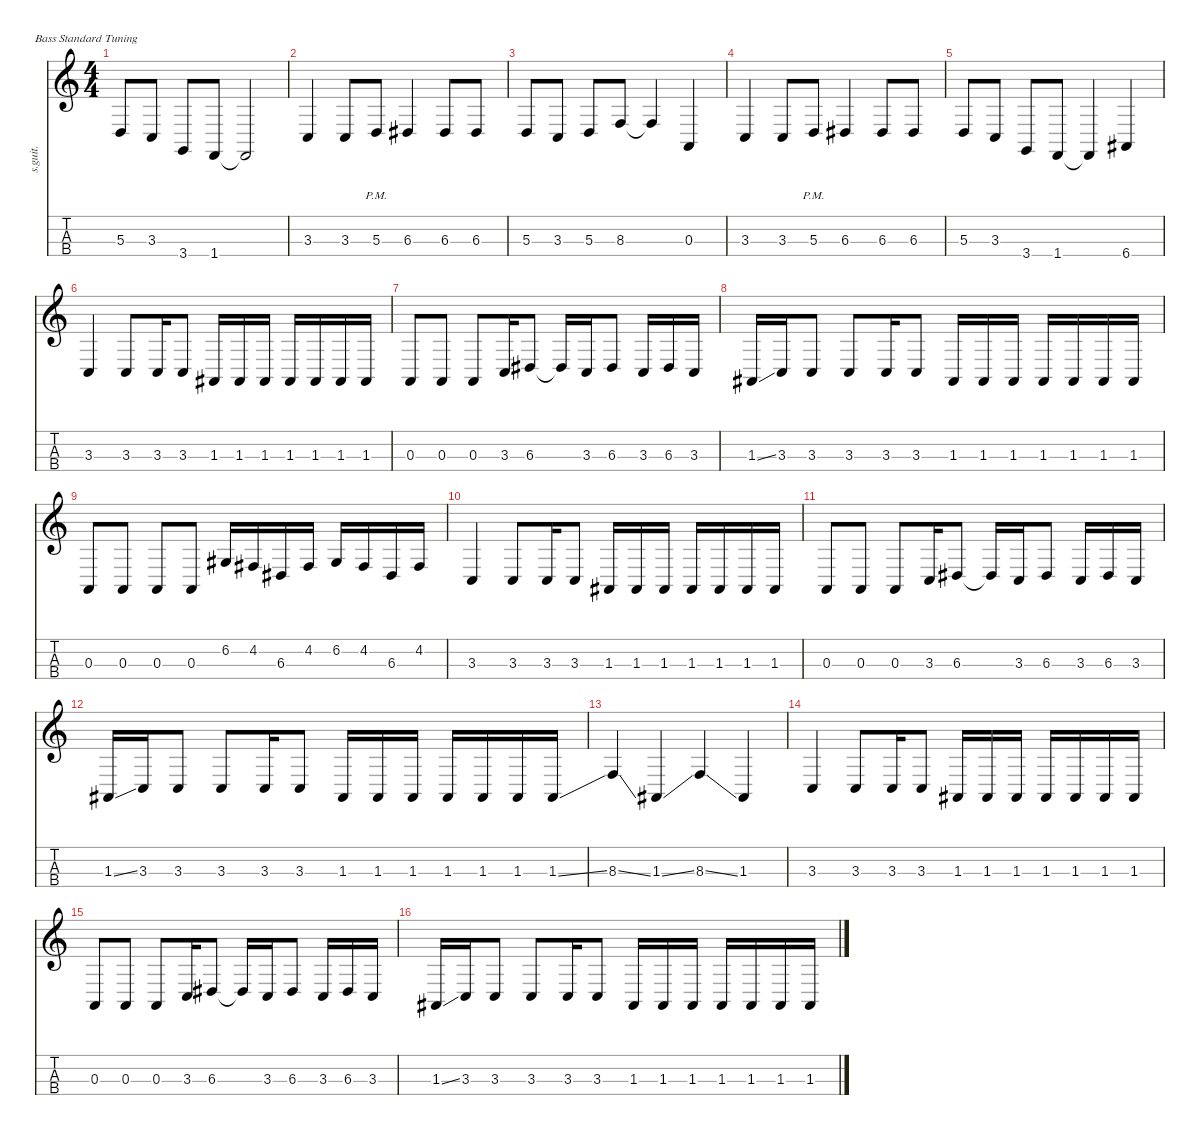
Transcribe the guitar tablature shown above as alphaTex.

\defaultSystemsLayout 4
\hideDynamics
\bracketExtendMode nobrackets
\track ("Colin Greenwood" "s.guit.") {instrument electricbassfinger}
\staff {score tabs}
\tuning (G2 D2 A1 E1)
\ts (4 4)
\tempo (88 hide)
\clef g2
\ks c
5.3.8{lyrics (0 "") lyrics (1 "") lyrics (2 "") lyrics (3 "") lyrics (4 "") dy f} 3.3.8{lyrics (0 "") lyrics (1 "") lyrics (2 "") lyrics (3 "") lyrics (4 "")} 3.4.8{lyrics (0 "") lyrics (1 "") lyrics (2 "") lyrics (3 "") lyrics (4 "")} 1.4.8{lyrics (0 "") lyrics (1 "") lyrics (2 "") lyrics (3 "") lyrics (4 "")} 1.4{t}.2{lyrics (0 "") lyrics (1 "") lyrics (2 "") lyrics (3 "") lyrics (4 "")} |
3.3.4{lyrics (0 "") lyrics (1 "") lyrics (2 "") lyrics (3 "") lyrics (4 "")} 3.3.8{lyrics (0 "") lyrics (1 "") lyrics (2 "") lyrics (3 "") lyrics (4 "")} 5.3{pm}.8{lyrics (0 "") lyrics (1 "") lyrics (2 "") lyrics (3 "") lyrics (4 "")} 6.3{acc #}.4{lyrics (0 "") lyrics (1 "") lyrics (2 "") lyrics (3 "") lyrics (4 "")} 6.3{acc #}.8{lyrics (0 "") lyrics (1 "") lyrics (2 "") lyrics (3 "") lyrics (4 "")} 6.3{acc #}.8{lyrics (0 "") lyrics (1 "") lyrics (2 "") lyrics (3 "") lyrics (4 "")} |
5.3.8{lyrics (0 "") lyrics (1 "") lyrics (2 "") lyrics (3 "") lyrics (4 "")} 3.3.8{lyrics (0 "") lyrics (1 "") lyrics (2 "") lyrics (3 "") lyrics (4 "")} 5.3.8{lyrics (0 "") lyrics (1 "") lyrics (2 "") lyrics (3 "") lyrics (4 "")} 8.3.8{lyrics (0 "") lyrics (1 "") lyrics (2 "") lyrics (3 "") lyrics (4 "")} 8.3{t}.4{lyrics (0 "") lyrics (1 "") lyrics (2 "") lyrics (3 "") lyrics (4 "")} 0.3.4{lyrics (0 "") lyrics (1 "") lyrics (2 "") lyrics (3 "") lyrics (4 "")} |
3.3.4{lyrics (0 "") lyrics (1 "") lyrics (2 "") lyrics (3 "") lyrics (4 "")} 3.3.8{lyrics (0 "") lyrics (1 "") lyrics (2 "") lyrics (3 "") lyrics (4 "")} 5.3{pm}.8{lyrics (0 "") lyrics (1 "") lyrics (2 "") lyrics (3 "") lyrics (4 "")} 6.3{acc #}.4{lyrics (0 "") lyrics (1 "") lyrics (2 "") lyrics (3 "") lyrics (4 "")} 6.3{acc #}.8{lyrics (0 "") lyrics (1 "") lyrics (2 "") lyrics (3 "") lyrics (4 "")} 6.3{acc #}.8{lyrics (0 "") lyrics (1 "") lyrics (2 "") lyrics (3 "") lyrics (4 "")} |
5.3.8{lyrics (0 "") lyrics (1 "") lyrics (2 "") lyrics (3 "") lyrics (4 "")} 3.3.8{lyrics (0 "") lyrics (1 "") lyrics (2 "") lyrics (3 "") lyrics (4 "")} 3.4.8{lyrics (0 "") lyrics (1 "") lyrics (2 "") lyrics (3 "") lyrics (4 "")} 1.4.8{lyrics (0 "") lyrics (1 "") lyrics (2 "") lyrics (3 "") lyrics (4 "")} 1.4{t}.4{lyrics (0 "") lyrics (1 "") lyrics (2 "") lyrics (3 "") lyrics (4 "")} 6.4{acc #}.4{lyrics (0 "") lyrics (1 "") lyrics (2 "") lyrics (3 "") lyrics (4 "")} |
3.3.4{lyrics (0 "") lyrics (1 "") lyrics (2 "") lyrics (3 "") lyrics (4 "")} 3.3.8{lyrics (0 "") lyrics (1 "") lyrics (2 "") lyrics (3 "") lyrics (4 "")} 3.3.16{lyrics (0 "") lyrics (1 "") lyrics (2 "") lyrics (3 "") lyrics (4 "")} 3.3.8{lyrics (0 "") lyrics (1 "") lyrics (2 "") lyrics (3 "") lyrics (4 "")} 1.3{acc #}.16{lyrics (0 "") lyrics (1 "") lyrics (2 "") lyrics (3 "") lyrics (4 "")} 1.3{acc #}.16{lyrics (0 "") lyrics (1 "") lyrics (2 "") lyrics (3 "") lyrics (4 "")} 1.3{acc #}.16{lyrics (0 "") lyrics (1 "") lyrics (2 "") lyrics (3 "") lyrics (4 "")} 1.3{acc #}.16{lyrics (0 "") lyrics (1 "") lyrics (2 "") lyrics (3 "") lyrics (4 "")} 1.3{acc #}.16{lyrics (0 "") lyrics (1 "") lyrics (2 "") lyrics (3 "") lyrics (4 "")} 1.3{acc #}.16{lyrics (0 "") lyrics (1 "") lyrics (2 "") lyrics (3 "") lyrics (4 "")} 1.3{acc #}.16{lyrics (0 "") lyrics (1 "") lyrics (2 "") lyrics (3 "") lyrics (4 "")} |
0.3.8{lyrics (0 "") lyrics (1 "") lyrics (2 "") lyrics (3 "") lyrics (4 "")} 0.3.8{lyrics (0 "") lyrics (1 "") lyrics (2 "") lyrics (3 "") lyrics (4 "")} 0.3.8{lyrics (0 "") lyrics (1 "") lyrics (2 "") lyrics (3 "") lyrics (4 "")} 3.3.16{lyrics (0 "") lyrics (1 "") lyrics (2 "") lyrics (3 "") lyrics (4 "")} 6.3{acc #}.8{lyrics (0 "") lyrics (1 "") lyrics (2 "") lyrics (3 "") lyrics (4 "")} 6.3{t acc #}.16{lyrics (0 "") lyrics (1 "") lyrics (2 "") lyrics (3 "") lyrics (4 "")} 3.3.16{lyrics (0 "") lyrics (1 "") lyrics (2 "") lyrics (3 "") lyrics (4 "")} 6.3{acc #}.8{lyrics (0 "") lyrics (1 "") lyrics (2 "") lyrics (3 "") lyrics (4 "")} 3.3.16{lyrics (0 "") lyrics (1 "") lyrics (2 "") lyrics (3 "") lyrics (4 "")} 6.3{acc #}.16{lyrics (0 "") lyrics (1 "") lyrics (2 "") lyrics (3 "") lyrics (4 "")} 3.3.16{lyrics (0 "") lyrics (1 "") lyrics (2 "") lyrics (3 "") lyrics (4 "")} |
1.3{ss acc #}.16{lyrics (0 "") lyrics (1 "") lyrics (2 "") lyrics (3 "") lyrics (4 "")} 3.3.16{lyrics (0 "") lyrics (1 "") lyrics (2 "") lyrics (3 "") lyrics (4 "")} 3.3.8{lyrics (0 "") lyrics (1 "") lyrics (2 "") lyrics (3 "") lyrics (4 "")} 3.3.8{lyrics (0 "") lyrics (1 "") lyrics (2 "") lyrics (3 "") lyrics (4 "")} 3.3.16{lyrics (0 "") lyrics (1 "") lyrics (2 "") lyrics (3 "") lyrics (4 "")} 3.3.8{lyrics (0 "") lyrics (1 "") lyrics (2 "") lyrics (3 "") lyrics (4 "")} 1.3{acc #}.16{lyrics (0 "") lyrics (1 "") lyrics (2 "") lyrics (3 "") lyrics (4 "")} 1.3{acc #}.16{lyrics (0 "") lyrics (1 "") lyrics (2 "") lyrics (3 "") lyrics (4 "")} 1.3{acc #}.16{lyrics (0 "") lyrics (1 "") lyrics (2 "") lyrics (3 "") lyrics (4 "")} 1.3{acc #}.16{lyrics (0 "") lyrics (1 "") lyrics (2 "") lyrics (3 "") lyrics (4 "")} 1.3{acc #}.16{lyrics (0 "") lyrics (1 "") lyrics (2 "") lyrics (3 "") lyrics (4 "")} 1.3{acc #}.16{lyrics (0 "") lyrics (1 "") lyrics (2 "") lyrics (3 "") lyrics (4 "")} 1.3{acc #}.16{lyrics (0 "") lyrics (1 "") lyrics (2 "") lyrics (3 "") lyrics (4 "")} |
0.3.8{lyrics (0 "") lyrics (1 "") lyrics (2 "") lyrics (3 "") lyrics (4 "")} 0.3.8{lyrics (0 "") lyrics (1 "") lyrics (2 "") lyrics (3 "") lyrics (4 "")} 0.3.8{lyrics (0 "") lyrics (1 "") lyrics (2 "") lyrics (3 "") lyrics (4 "")} 0.3.8{lyrics (0 "") lyrics (1 "") lyrics (2 "") lyrics (3 "") lyrics (4 "")} 6.2{acc #}.16{lyrics (0 "") lyrics (1 "") lyrics (2 "") lyrics (3 "") lyrics (4 "")} 4.2{acc #}.16{lyrics (0 "") lyrics (1 "") lyrics (2 "") lyrics (3 "") lyrics (4 "")} 6.3{acc #}.16{lyrics (0 "") lyrics (1 "") lyrics (2 "") lyrics (3 "") lyrics (4 "")} 4.2{acc #}.16{lyrics (0 "") lyrics (1 "") lyrics (2 "") lyrics (3 "") lyrics (4 "")} 6.2{acc #}.16{lyrics (0 "") lyrics (1 "") lyrics (2 "") lyrics (3 "") lyrics (4 "")} 4.2{acc #}.16{lyrics (0 "") lyrics (1 "") lyrics (2 "") lyrics (3 "") lyrics (4 "")} 6.3{acc #}.16{lyrics (0 "") lyrics (1 "") lyrics (2 "") lyrics (3 "") lyrics (4 "")} 4.2{acc #}.16{lyrics (0 "") lyrics (1 "") lyrics (2 "") lyrics (3 "") lyrics (4 "")} |
3.3.4{lyrics (0 "") lyrics (1 "") lyrics (2 "") lyrics (3 "") lyrics (4 "")} 3.3.8{lyrics (0 "") lyrics (1 "") lyrics (2 "") lyrics (3 "") lyrics (4 "")} 3.3.16{lyrics (0 "") lyrics (1 "") lyrics (2 "") lyrics (3 "") lyrics (4 "")} 3.3.8{lyrics (0 "") lyrics (1 "") lyrics (2 "") lyrics (3 "") lyrics (4 "")} 1.3{acc #}.16{lyrics (0 "") lyrics (1 "") lyrics (2 "") lyrics (3 "") lyrics (4 "")} 1.3{acc #}.16{lyrics (0 "") lyrics (1 "") lyrics (2 "") lyrics (3 "") lyrics (4 "")} 1.3{acc #}.16{lyrics (0 "") lyrics (1 "") lyrics (2 "") lyrics (3 "") lyrics (4 "")} 1.3{acc #}.16{lyrics (0 "") lyrics (1 "") lyrics (2 "") lyrics (3 "") lyrics (4 "")} 1.3{acc #}.16{lyrics (0 "") lyrics (1 "") lyrics (2 "") lyrics (3 "") lyrics (4 "")} 1.3{acc #}.16{lyrics (0 "") lyrics (1 "") lyrics (2 "") lyrics (3 "") lyrics (4 "")} 1.3{acc #}.16{lyrics (0 "") lyrics (1 "") lyrics (2 "") lyrics (3 "") lyrics (4 "")} |
0.3.8{lyrics (0 "") lyrics (1 "") lyrics (2 "") lyrics (3 "") lyrics (4 "")} 0.3.8{lyrics (0 "") lyrics (1 "") lyrics (2 "") lyrics (3 "") lyrics (4 "")} 0.3.8{lyrics (0 "") lyrics (1 "") lyrics (2 "") lyrics (3 "") lyrics (4 "")} 3.3.16{lyrics (0 "") lyrics (1 "") lyrics (2 "") lyrics (3 "") lyrics (4 "")} 6.3{acc #}.8{lyrics (0 "") lyrics (1 "") lyrics (2 "") lyrics (3 "") lyrics (4 "")} 6.3{t acc #}.16{lyrics (0 "") lyrics (1 "") lyrics (2 "") lyrics (3 "") lyrics (4 "")} 3.3.16{lyrics (0 "") lyrics (1 "") lyrics (2 "") lyrics (3 "") lyrics (4 "")} 6.3{acc #}.8{lyrics (0 "") lyrics (1 "") lyrics (2 "") lyrics (3 "") lyrics (4 "")} 3.3.16{lyrics (0 "") lyrics (1 "") lyrics (2 "") lyrics (3 "") lyrics (4 "")} 6.3{acc #}.16{lyrics (0 "") lyrics (1 "") lyrics (2 "") lyrics (3 "") lyrics (4 "")} 3.3.16{lyrics (0 "") lyrics (1 "") lyrics (2 "") lyrics (3 "") lyrics (4 "")} |
1.3{ss acc #}.16{lyrics (0 "") lyrics (1 "") lyrics (2 "") lyrics (3 "") lyrics (4 "")} 3.3.16{lyrics (0 "") lyrics (1 "") lyrics (2 "") lyrics (3 "") lyrics (4 "")} 3.3.8{lyrics (0 "") lyrics (1 "") lyrics (2 "") lyrics (3 "") lyrics (4 "")} 3.3.8{lyrics (0 "") lyrics (1 "") lyrics (2 "") lyrics (3 "") lyrics (4 "")} 3.3.16{lyrics (0 "") lyrics (1 "") lyrics (2 "") lyrics (3 "") lyrics (4 "")} 3.3.8{lyrics (0 "") lyrics (1 "") lyrics (2 "") lyrics (3 "") lyrics (4 "")} 1.3{acc #}.16{lyrics (0 "") lyrics (1 "") lyrics (2 "") lyrics (3 "") lyrics (4 "")} 1.3{acc #}.16{lyrics (0 "") lyrics (1 "") lyrics (2 "") lyrics (3 "") lyrics (4 "")} 1.3{acc #}.16{lyrics (0 "") lyrics (1 "") lyrics (2 "") lyrics (3 "") lyrics (4 "")} 1.3{acc #}.16{lyrics (0 "") lyrics (1 "") lyrics (2 "") lyrics (3 "") lyrics (4 "")} 1.3{acc #}.16{lyrics (0 "") lyrics (1 "") lyrics (2 "") lyrics (3 "") lyrics (4 "")} 1.3{acc #}.16{lyrics (0 "") lyrics (1 "") lyrics (2 "") lyrics (3 "") lyrics (4 "")} 1.3{ss acc #}.16{lyrics (0 "") lyrics (1 "") lyrics (2 "") lyrics (3 "") lyrics (4 "")} |
8.3{ss}.4{lyrics (0 "") lyrics (1 "") lyrics (2 "") lyrics (3 "") lyrics (4 "")} 1.3{ss acc #}.4{lyrics (0 "") lyrics (1 "") lyrics (2 "") lyrics (3 "") lyrics (4 "")} 8.3{ss}.4{lyrics (0 "") lyrics (1 "") lyrics (2 "") lyrics (3 "") lyrics (4 "")} 1.3{acc #}.4{lyrics (0 "") lyrics (1 "") lyrics (2 "") lyrics (3 "") lyrics (4 "")} |
3.3.4{lyrics (0 "") lyrics (1 "") lyrics (2 "") lyrics (3 "") lyrics (4 "")} 3.3.8{lyrics (0 "") lyrics (1 "") lyrics (2 "") lyrics (3 "") lyrics (4 "")} 3.3.16{lyrics (0 "") lyrics (1 "") lyrics (2 "") lyrics (3 "") lyrics (4 "")} 3.3.8{lyrics (0 "") lyrics (1 "") lyrics (2 "") lyrics (3 "") lyrics (4 "")} 1.3{acc #}.16{lyrics (0 "") lyrics (1 "") lyrics (2 "") lyrics (3 "") lyrics (4 "")} 1.3{acc #}.16{lyrics (0 "") lyrics (1 "") lyrics (2 "") lyrics (3 "") lyrics (4 "")} 1.3{acc #}.16{lyrics (0 "") lyrics (1 "") lyrics (2 "") lyrics (3 "") lyrics (4 "")} 1.3{acc #}.16{lyrics (0 "") lyrics (1 "") lyrics (2 "") lyrics (3 "") lyrics (4 "")} 1.3{acc #}.16{lyrics (0 "") lyrics (1 "") lyrics (2 "") lyrics (3 "") lyrics (4 "")} 1.3{acc #}.16{lyrics (0 "") lyrics (1 "") lyrics (2 "") lyrics (3 "") lyrics (4 "")} 1.3{acc #}.16{lyrics (0 "") lyrics (1 "") lyrics (2 "") lyrics (3 "") lyrics (4 "")} |
0.3.8{lyrics (0 "") lyrics (1 "") lyrics (2 "") lyrics (3 "") lyrics (4 "")} 0.3.8{lyrics (0 "") lyrics (1 "") lyrics (2 "") lyrics (3 "") lyrics (4 "")} 0.3.8{lyrics (0 "") lyrics (1 "") lyrics (2 "") lyrics (3 "") lyrics (4 "")} 3.3.16{lyrics (0 "") lyrics (1 "") lyrics (2 "") lyrics (3 "") lyrics (4 "")} 6.3{acc #}.8{lyrics (0 "") lyrics (1 "") lyrics (2 "") lyrics (3 "") lyrics (4 "")} 6.3{t acc #}.16{lyrics (0 "") lyrics (1 "") lyrics (2 "") lyrics (3 "") lyrics (4 "")} 3.3.16{lyrics (0 "") lyrics (1 "") lyrics (2 "") lyrics (3 "") lyrics (4 "")} 6.3{acc #}.8{lyrics (0 "") lyrics (1 "") lyrics (2 "") lyrics (3 "") lyrics (4 "")} 3.3.16{lyrics (0 "") lyrics (1 "") lyrics (2 "") lyrics (3 "") lyrics (4 "")} 6.3{acc #}.16{lyrics (0 "") lyrics (1 "") lyrics (2 "") lyrics (3 "") lyrics (4 "")} 3.3.16{lyrics (0 "") lyrics (1 "") lyrics (2 "") lyrics (3 "") lyrics (4 "")} |
1.3{ss acc #}.16{lyrics (0 "") lyrics (1 "") lyrics (2 "") lyrics (3 "") lyrics (4 "")} 3.3.16{lyrics (0 "") lyrics (1 "") lyrics (2 "") lyrics (3 "") lyrics (4 "")} 3.3.8{lyrics (0 "") lyrics (1 "") lyrics (2 "") lyrics (3 "") lyrics (4 "")} 3.3.8{lyrics (0 "") lyrics (1 "") lyrics (2 "") lyrics (3 "") lyrics (4 "")} 3.3.16{lyrics (0 "") lyrics (1 "") lyrics (2 "") lyrics (3 "") lyrics (4 "")} 3.3.8{lyrics (0 "") lyrics (1 "") lyrics (2 "") lyrics (3 "") lyrics (4 "")} 1.3{acc #}.16{lyrics (0 "") lyrics (1 "") lyrics (2 "") lyrics (3 "") lyrics (4 "")} 1.3{acc #}.16{lyrics (0 "") lyrics (1 "") lyrics (2 "") lyrics (3 "") lyrics (4 "")} 1.3{acc #}.16{lyrics (0 "") lyrics (1 "") lyrics (2 "") lyrics (3 "") lyrics (4 "")} 1.3{acc #}.16{lyrics (0 "") lyrics (1 "") lyrics (2 "") lyrics (3 "") lyrics (4 "")} 1.3{acc #}.16{lyrics (0 "") lyrics (1 "") lyrics (2 "") lyrics (3 "") lyrics (4 "")} 1.3{acc #}.16{lyrics (0 "") lyrics (1 "") lyrics (2 "") lyrics (3 "") lyrics (4 "")} 1.3{acc #}.16{lyrics (0 "") lyrics (1 "") lyrics (2 "") lyrics (3 "") lyrics (4 "")}
